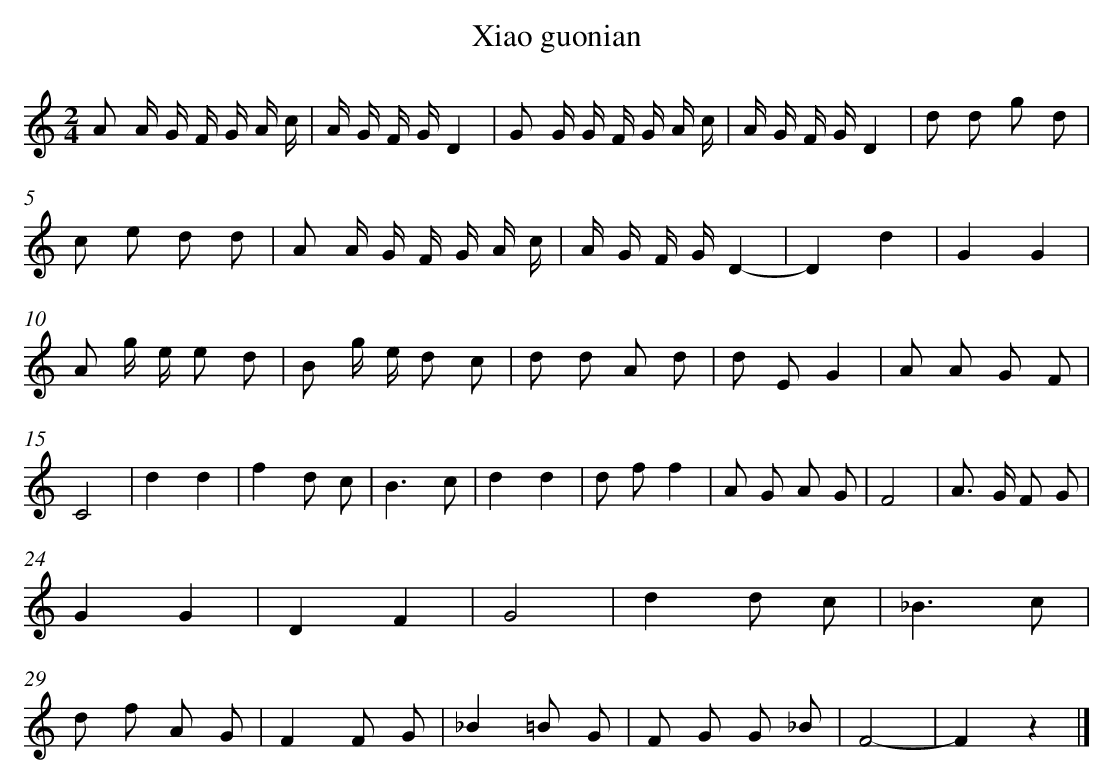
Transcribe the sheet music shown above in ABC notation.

X:1
T: Xiao guonian
L: 1/8
M: 2/4
K: C
A A/ G/ F/ G/ A/ c/ [I:setbarnb 1]|
A/ G/ F/ G/D2 |
G G/ G/ F/ G/ A/ c/ |
A/ G/ F/ G/D2 |
d d g d |
c e d d |
A A/ G/ F/ G/ A/ c/ |
A/ G/ F/ G/D2- |
D2d2 |
G2G2 |
A g/ e/ e d |
B g/ e/ d c |
d d A d |
d EG2 |
A A G F |
C4 |
d2d2 |
f2d c |
B3c |
d2d2 |
d ff2 |
A G A G |
F4 |
A> G F G |
G2G2 |
D2F2 |
G4 |
d2d c |
_B3c |
d f A G |
F2F G |
_B2=B G |
F G G _B |
F4- |
F2z2 |]
